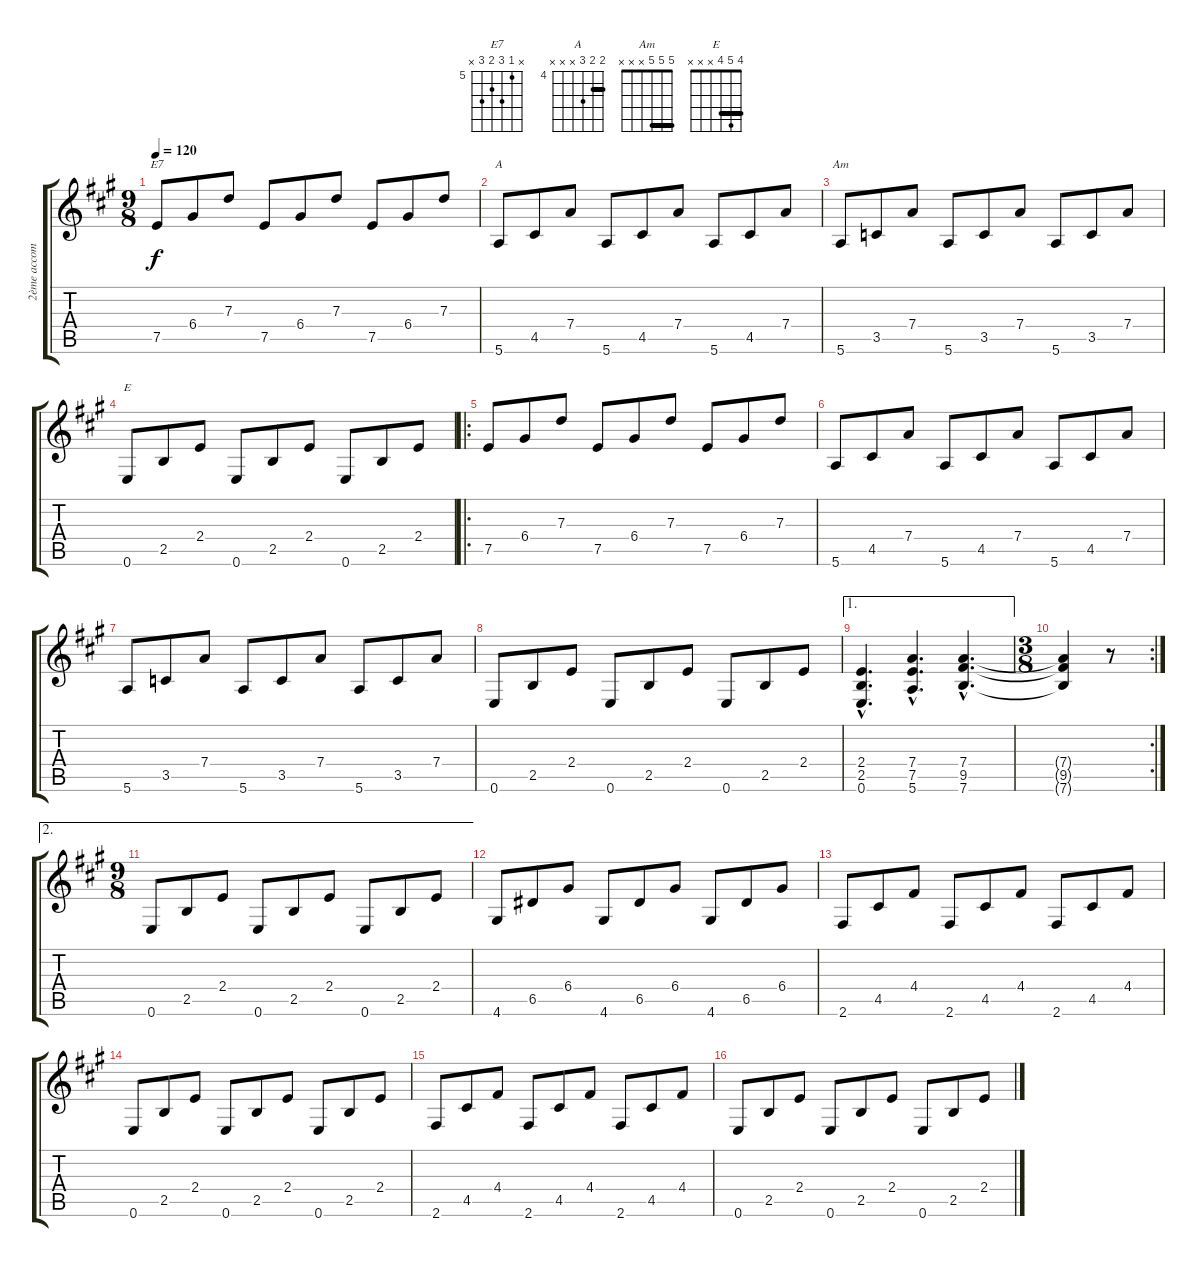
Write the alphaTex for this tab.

\track ("2ème accompagnement" "2ème accom") {instrument acousticguitarnylon}
\staff {score tabs}
\tuning (E4 B3 G3 D3 A2 E2) {hide}
\chord ("E7" x 5 7 6 7 x) {firstfret 5}
\chord ("A" 5 5 6 x x x) {firstfret 4 barre 5}
\chord ("Am" 5 5 5 x x x) {barre 5}
\chord ("E" 4 5 4 x x x) {barre 4}
\ts (9 8)
\tempo 120
\clef g2
\ks a
7.5.8{ch "E7" dy f instrument acousticguitarnylon} 6.4.8 7.3.8 7.5.8 6.4.8 7.3.8 7.5.8 6.4.8 7.3.8 |
5.6.8{ch "A"} 4.5.8 7.4.8 5.6.8 4.5.8 7.4.8 5.6.8 4.5.8 7.4.8 |
5.6.8{ch "Am"} 3.5.8 7.4.8 5.6.8 3.5.8 7.4.8 5.6.8 3.5.8 7.4.8 |
0.6.8{ch "E"} 2.5.8 2.4.8 0.6.8 2.5.8 2.4.8 0.6.8 2.5.8 2.4.8 |
\ro
7.5.8 6.4.8 7.3.8 7.5.8 6.4.8 7.3.8 7.5.8 6.4.8 7.3.8 |
5.6.8 4.5.8 7.4.8 5.6.8 4.5.8 7.4.8 5.6.8 4.5.8 7.4.8 |
5.6.8 3.5.8 7.4.8 5.6.8 3.5.8 7.4.8 5.6.8 3.5.8 7.4.8 |
0.6.8 2.5.8 2.4.8 0.6.8 2.5.8 2.4.8 0.6.8 2.5.8 2.4.8 |
\ae 1
(2.4{hac} 2.5{hac} 0.6{hac}).4{d} (7.4{hac} 7.5{hac} 5.6{hac}).4{d} (7.4{hac} 9.5{hac} 7.6{hac}).4{d} |
\rc 2
\ts (3 8)
(7.4{t} 9.5{t} 7.6{t}).4 r.8 |
\ae 2
\ts (9 8)
0.6.8 2.5.8 2.4.8 0.6.8 2.5.8 2.4.8 0.6.8 2.5.8 2.4.8 |
4.6.8 6.5.8 6.4.8 4.6.8 6.5.8 6.4.8 4.6.8 6.5.8 6.4.8 |
2.6.8 4.5.8 4.4.8 2.6.8 4.5.8 4.4.8 2.6.8 4.5.8 4.4.8 |
0.6.8 2.5.8 2.4.8 0.6.8 2.5.8 2.4.8 0.6.8 2.5.8 2.4.8 |
2.6.8 4.5.8 4.4.8 2.6.8 4.5.8 4.4.8 2.6.8 4.5.8 4.4.8 |
0.6.8 2.5.8 2.4.8 0.6.8 2.5.8 2.4.8 0.6.8 2.5.8 2.4.8
